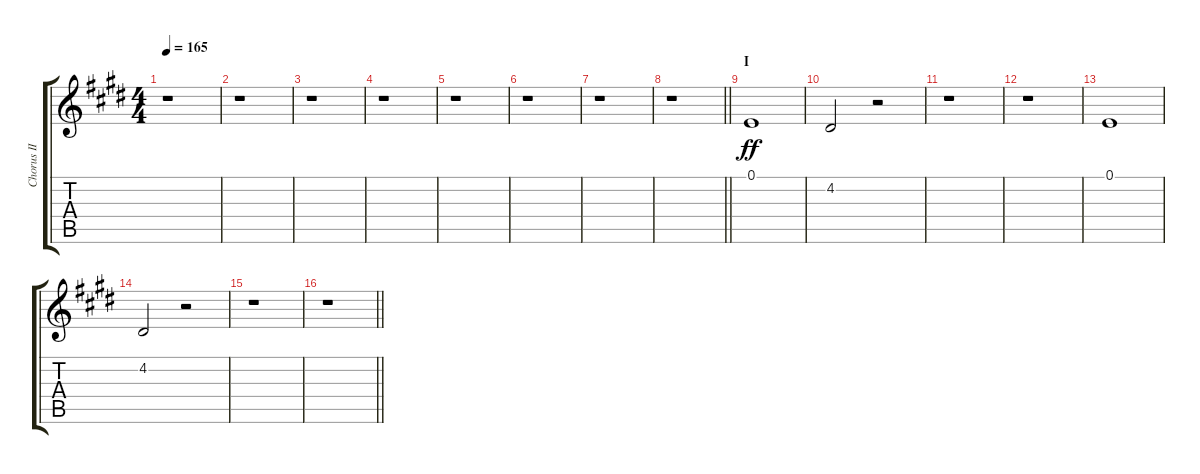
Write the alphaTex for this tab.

\track ("Chorus II" "Chorus II") {instrument voiceoohs}
\staff {score tabs}
\tuning (E4 B3 G3 D3 A2 E2) {hide}
\ts (4 4)
\tempo 165
\clef g2
\ks e
r.1{dy ff} |
r.1 |
r.1 |
r.1 |
r.1 |
r.1 |
r.1 |
\barLineRight lightlight
r.1 |
\section ("" "I")
0.1.1 |
4.2.2 r.2 |
r.1 |
r.1 |
0.1.1 |
4.2.2 r.2 |
r.1 |
\barLineRight lightlight
r.1
